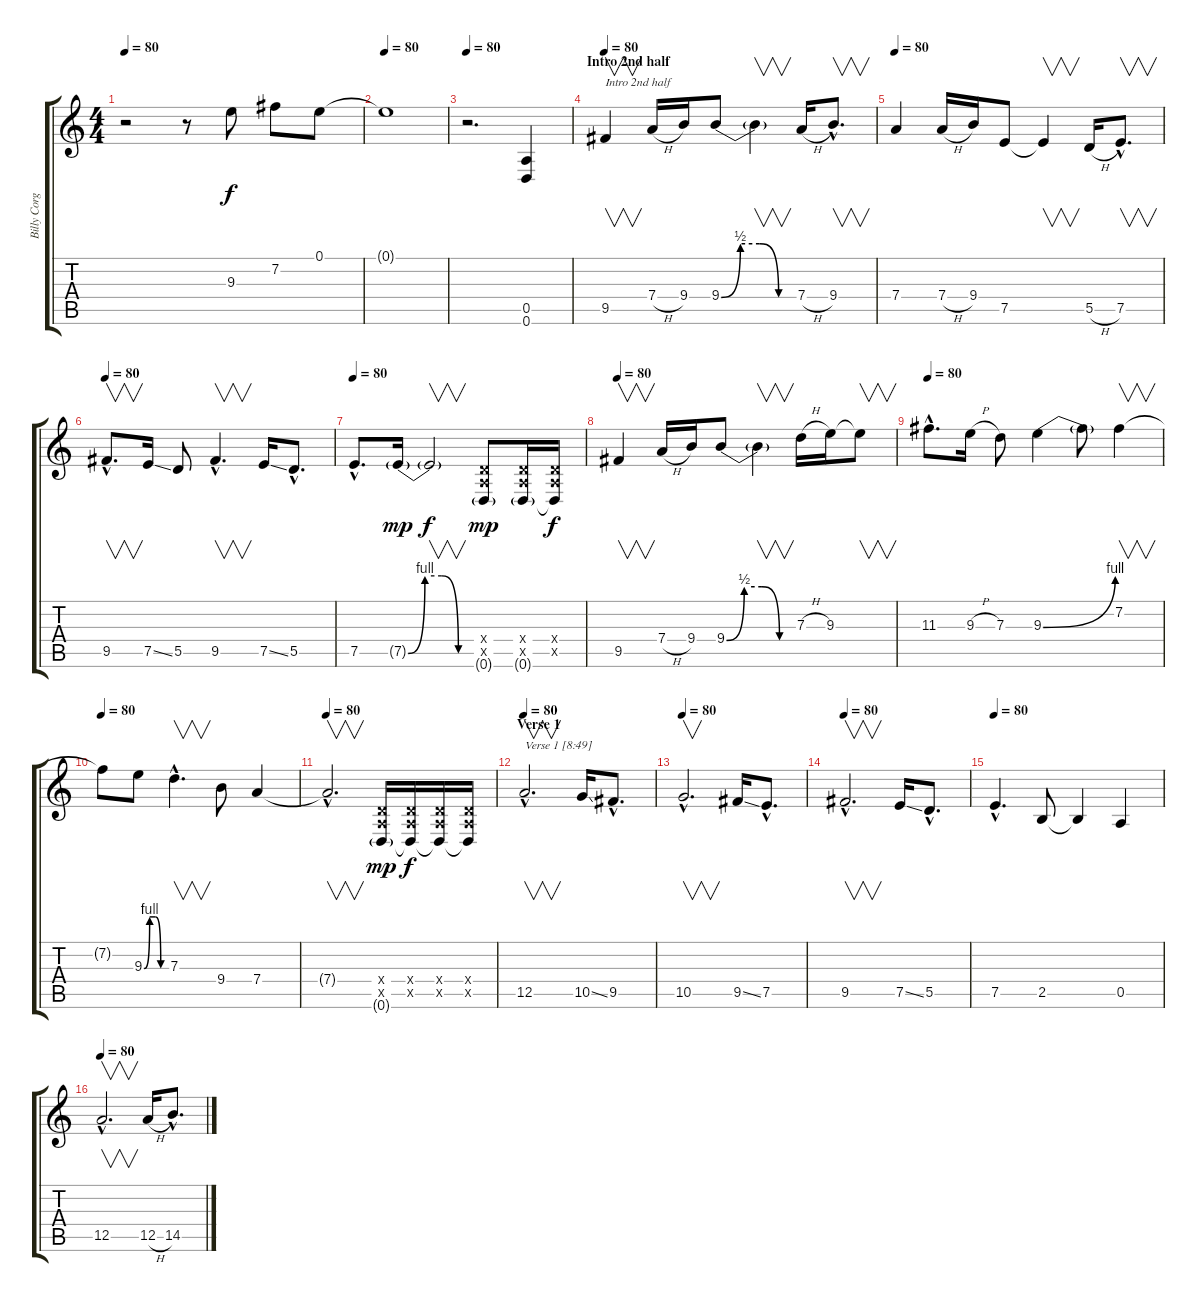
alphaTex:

\track ("Billy Corgan" "Billy Corg") {instrument electricguitarjazz}
\staff {score tabs}
\tuning (E4 B3 G3 D3 A2 D2) {hide}
\ts (4 4)
\tempo 80
\clef g2
\ks c
r.2{dy f} r.8 9.3.8 7.2.8 0.1.8 |
\tempo 80
0.1{t}.1 |
\tempo 80
r.2{d} (0.5 0.6).4{instrument distortionguitar} |
\section ("" "Intro 2nd half")
\tempo 80
9.5.4{v txt "Intro 2nd half" instrument distortionguitar} 7.4{h}.16 9.4.16 9.4{be (custom 0 0 15 2 30 2 45 0 60 0)}.8 9.4{t}.4{v} 7.4{h}.16 9.4{hac}.8{v d} |
\tempo 80
7.4.4{instrument distortionguitar} 7.4{h}.16 9.4.16 7.5.8 7.5{t}.4{v} 5.5{h}.16 7.5{hac}.8{v d} |
\tempo 80
9.5{hac}.8{v d instrument distortionguitar} 7.5{ss}.16 5.5.8 9.5{hac}.4{v d} 7.5{ss}.16 5.5{hac}.8{d} |
\tempo 80
7.5{hac}.8{d instrument distortionguitar} 7.5{be (custom 0 0 15 4 30 4 45 0 60 0) g}.16{dy mp} 7.5{t}.2{v dy f} (0.4{x} 0.5{x} 0.6{g}).8{dy mp} (0.4{x} 0.5{x} 0.6{g}).16 (0.4{x} 0.5{x} 0.6{t}).16{dy f} |
\tempo 80
9.5.4{v instrument distortionguitar} 7.4{h}.16 9.4.16 9.4{be (custom 0 0 15 2 30 2 45 0 60 0)}.8 9.4{t}.4{v} 7.3{h}.16 9.3.16 9.3{t}.8{v} |
\tempo 80
11.3{hac}.8{d instrument distortionguitar} 9.3{h}.16 7.3.8 9.3{be (bend 0 0 60 4)}.4 9.3{t}.8 7.2.4{v} |
\tempo 80
7.2{t}.8{instrument distortionguitar} 9.3{be (custom 0 0 15 4 30 4 45 0 60 0)}.8 7.3{hac}.4{v d} 9.4.8 7.4.4 |
\tempo 80
7.4{hac t}.2{v d instrument distortionguitar} (0.4{x} 0.5{x} 0.6{g}).16{dy mp} (0.4{x} 0.5{x} 0.6{t}).16{dy f} (0.4{x} 0.5{x} 0.6{t}).16 (0.4{x} 0.5{x} 0.6{t}).16 |
\section ("" "Verse 1 ")
\tempo 80
12.5{hac}.2{v d txt "Verse 1 [8:49]" instrument distortionguitar} 10.5{ss}.16 9.5{hac}.8{d} |
\tempo 80
10.5{hac}.2{v d instrument distortionguitar} 9.5{ss}.16 7.5{hac}.8{d} |
\tempo 80
9.5{hac}.2{v d instrument distortionguitar} 7.5{ss}.16 5.5{hac}.8{d} |
\tempo 80
7.5{hac}.4{d instrument distortionguitar} 2.5.8 2.5{t}.4 0.5.4 |
\tempo 80
12.5{hac}.2{v d instrument distortionguitar} 12.5{h}.16 14.5{hac}.8{d}
